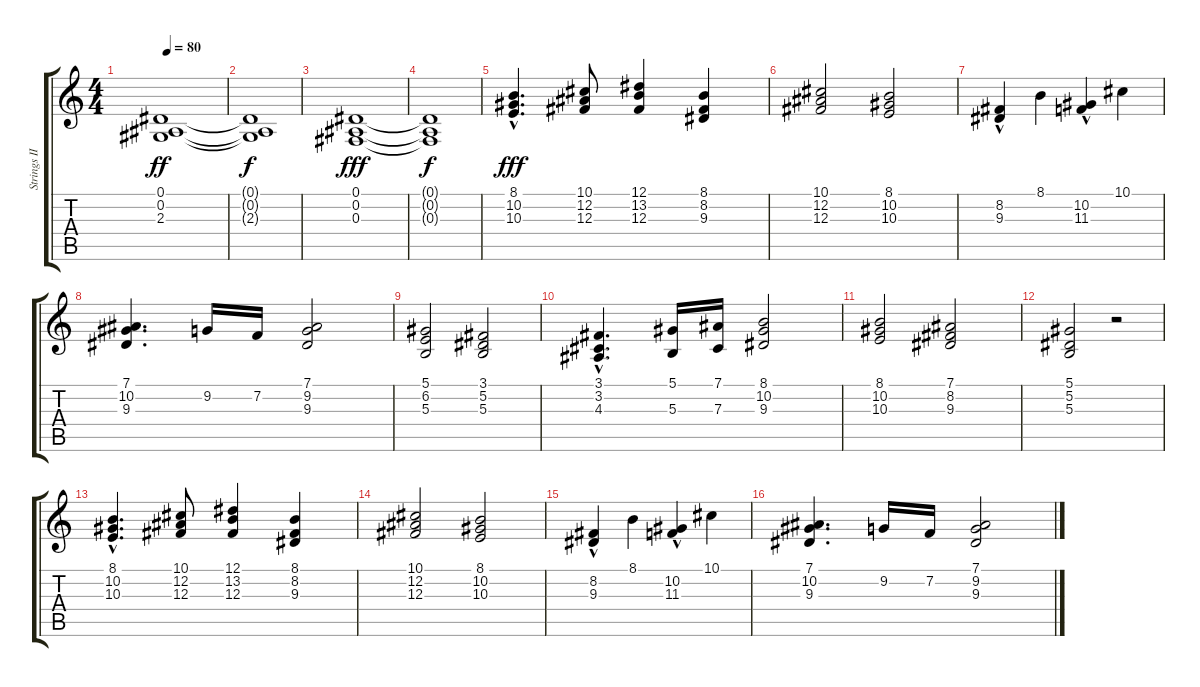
\track ("Strings II" "Strings II") {instrument synthstrings2}
\staff {score tabs}
\tuning (Eb4 Bb3 Gb3 Db3 Ab2 Eb2) {hide}
\ts (4 4)
\tempo 80
\clef g2
\ks c
(0.1 0.2 2.3).1{dy ff instrument synthstrings2} |
(0.1{t} 0.2{t} 2.3{t}).1{dy f} |
(0.1 0.2 0.3).1{dy fff} |
(0.1{t} 0.2{t} 0.3{t}).1{dy f} |
(8.1{hac} 10.2{hac} 10.3{hac}).4{d dy fff} (10.1 12.2 12.3).8 (12.1 13.2 12.3).4 (8.1 8.2 9.3).4 |
(10.1 12.2 12.3).2 (8.1 10.2 10.3).2 |
(8.2{hac} 9.3{hac}).4 8.1.4 (10.2{hac} 11.3{hac}).4 10.1.4 |
(7.1 10.2 9.3).4{d} 9.2.16 7.2.16 (7.1 9.2 9.3).2 |
(5.1 6.2 5.3).2 (3.1 5.2 5.3).2 |
(3.1{hac} 3.2{hac} 4.3{hac}).4{d} (5.1 5.3).16 (7.1 7.3).16 (8.1 10.2 9.3).2 |
(8.1 10.2 10.3).2 (7.1 8.2 9.3).2 |
(5.1 5.2 5.3).2 r.2 |
(8.1{hac} 10.2{hac} 10.3{hac}).4{d} (10.1 12.2 12.3).8 (12.1 13.2 12.3).4 (8.1 8.2 9.3).4 |
(10.1 12.2 12.3).2 (8.1 10.2 10.3).2 |
(8.2{hac} 9.3{hac}).4 8.1.4 (10.2{hac} 11.3{hac}).4 10.1.4 |
(7.1 10.2 9.3).4{d} 9.2.16 7.2.16 (7.1 9.2 9.3).2
